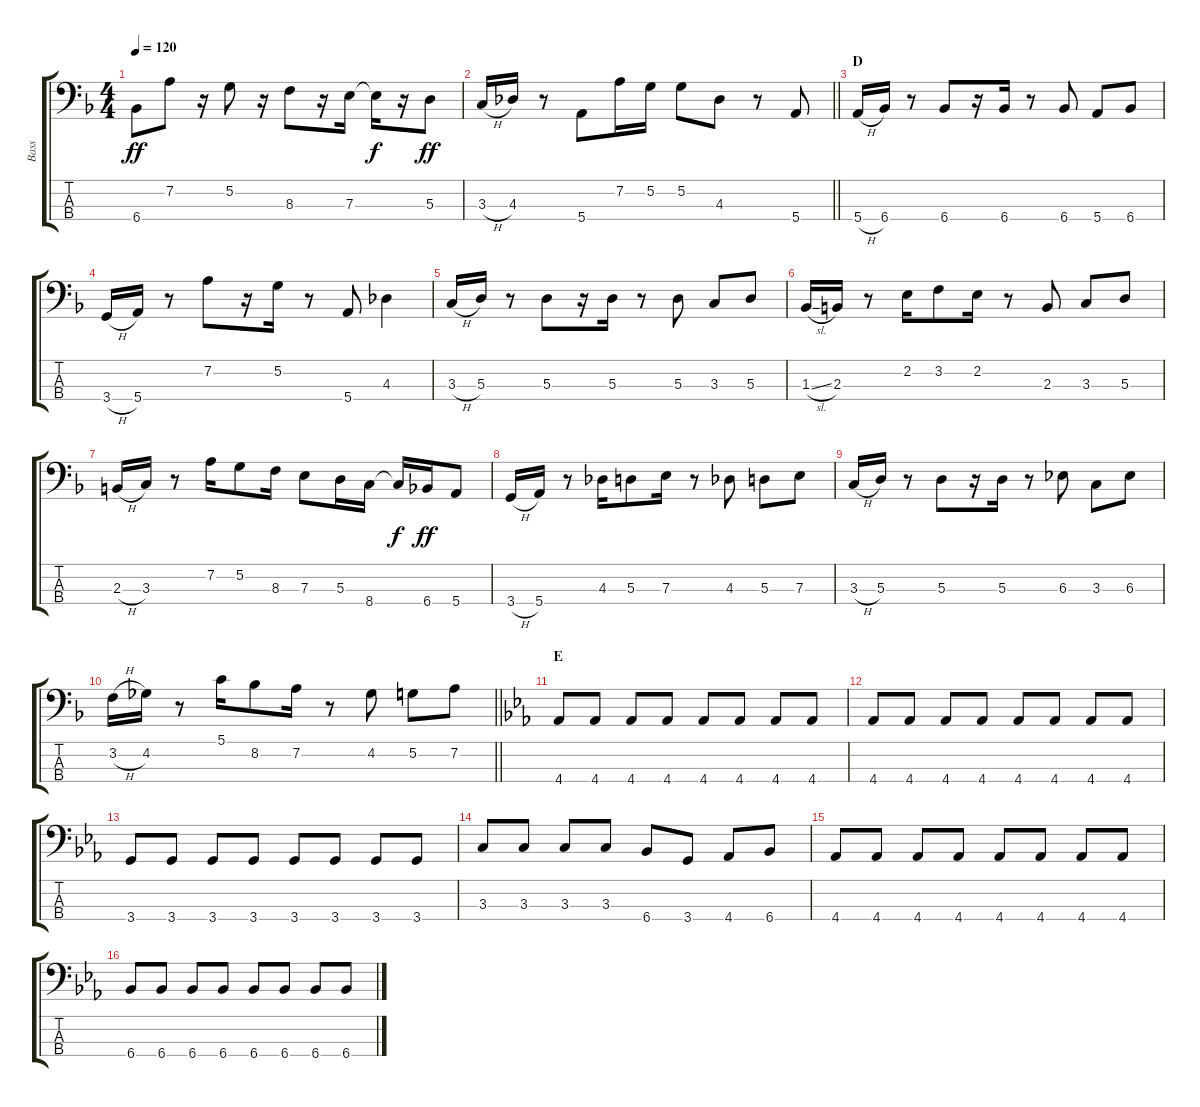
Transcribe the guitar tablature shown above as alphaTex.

\track ("Bass" "Bass") {instrument electricbasspick}
\staff {score tabs}
\tuning (G2 D2 A1 E1) {hide}
\ts (4 4)
\tempo 120
\clef f4
\ks f
6.4.8{dy ff} 7.2.8 r.16 5.2.8 r.16 8.3.8 r.16 7.3.16 7.3{t}.16{dy f} r.16 5.3.8{dy ff} |
\barLineRight lightlight
3.3{h}.16 4.3.16 r.8 5.4.8 7.2.16 5.2.16 5.2.8 4.3.8 r.8 5.4.8 |
\section ("" "D")
5.4{h}.16 6.4.16 r.8 6.4.8 r.16 6.4.16 r.8 6.4.8 5.4.8 6.4.8 |
3.4{h}.16 5.4.16 r.8 7.2.8 r.16 5.2.16 r.8 5.4.8 4.3.4 |
3.3{h}.16 5.3.16 r.8 5.3.8 r.16 5.3.16 r.8 5.3.8 3.3.8 5.3.8 |
1.3{sl}.16 2.3.16 r.8 2.2.16 3.2.8 2.2.16 r.8 2.3.8 3.3.8 5.3.8 |
2.3{h}.16 3.3.16 r.8 7.2.16 5.2.8 8.3.16 7.3.8 5.3.16 8.4.16 8.4{t}.16{dy f} 6.4.16{dy ff} 5.4.8 |
3.4{h}.16 5.4.16 r.8 4.3.16 5.3.8 7.3.16 r.8 4.3.8 5.3.8 7.3.8 |
3.3{h}.16 5.3.16 r.8 5.3.8 r.16 5.3.16 r.8 6.3.8 3.3.8 6.3.8 |
\barLineRight lightlight
3.2{h}.16 4.2.16 r.8 5.1.16 8.2.8 7.2.16 r.8 4.2.8 5.2.8 7.2.8 |
\section ("" "E")
\ks eb
4.4.8 4.4.8 4.4.8 4.4.8 4.4.8 4.4.8 4.4.8 4.4.8 |
4.4.8 4.4.8 4.4.8 4.4.8 4.4.8 4.4.8 4.4.8 4.4.8 |
3.4.8 3.4.8 3.4.8 3.4.8 3.4.8 3.4.8 3.4.8 3.4.8 |
3.3.8 3.3.8 3.3.8 3.3.8 6.4.8 3.4.8 4.4.8 6.4.8 |
4.4.8 4.4.8 4.4.8 4.4.8 4.4.8 4.4.8 4.4.8 4.4.8 |
6.4.8 6.4.8 6.4.8 6.4.8 6.4.8 6.4.8 6.4.8 6.4.8
